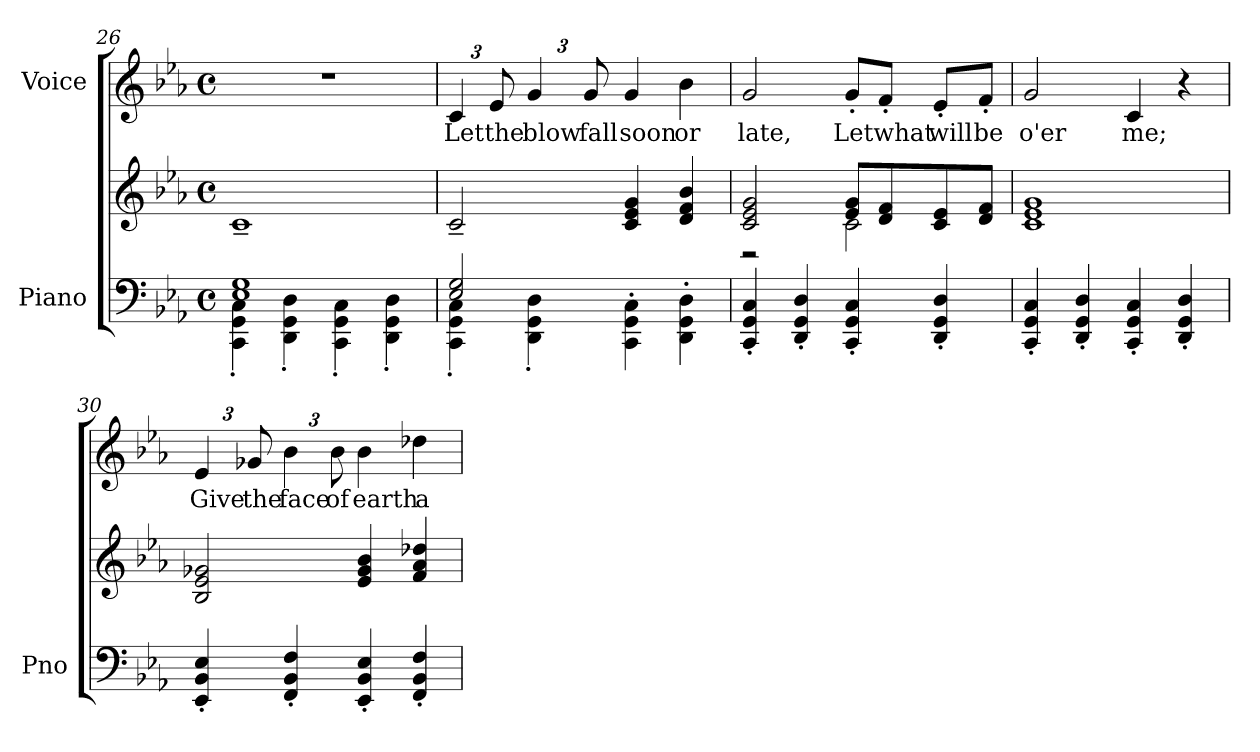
**kern	**kern	**kern	**text
*part2	*part2	*part1	*part1
*staff3	*staff2	*staff1	*staff1
*I"Piano	*	*I"Voice	*
*I'Pno	*	*	*
*clefF4	*clefG2	*clefG2	*
*k[b-e-a-]	*k[b-e-a-]	*k[b-e-a-]	*
*M4/4	*M4/4	*M4/4	*
*met(c)	*met(c)	*met(c)	*
=26	=26	=26	=26
*^	*	*	*
1E- 1G	4CC\' 4GG\' 4C\'	1c:~	1r	.
.	4DD\' 4GG\' 4D\'	.	.	.
.	4CC\' 4GG\' 4C\'	.	.	.
.	4DD\' 4GG\' 4D\'	.	.	.
=27	=27	=27	=27	=27
*	*	*	*Xbrackettup	*
!	!	!	!	!LO:LY:b
2E-/ 2G/	4CC\' 4GG\' 4C\'	2c~/	6c/	Let
!	!	!	!	!LO:LY:b
.	.	.	12e-/	the
!	!	!	!	!LO:LY:b
.	4DD\' 4GG\' 4D\'	.	6g/	blow
!	!	!	!	!LO:LY:b
.	.	.	12g/	fall
!	!	!	!	!LO:LY:b
2ryy	4CC\' 4GG\' 4C\'	4c/ 4e-/ 4g/	4g/	soon
!	!	!	!	!LO:LY:b
.	4DD\' 4GG\' 4D\'	4d/ 4f/ 4b-/	4b-\	or
!!LO:PB:g=z
=28	=28	=28	=28	=28
*	*	*^	*	*
!	!	!	!	!	!LO:LY:b
*v	*v	*	*	*	*
4CC/' 4GG/' 4C/'	2c/ 2e-/ 2g/	2r	2g/	late,
4DD/' 4GG/' 4D/'	.	.	.	.
!	!	!	!	!LO:LY:b
4CC/' 4GG/' 4C/'	8e-/ 8g/L	2c\	8g'/L	Let
!	!	!	!	!LO:LY:b
.	8d/ 8f/	.	8f'/J	what
!	!	!	!	!LO:LY:b
4DD/' 4GG/' 4D/'	8c/ 8e-/	.	8e-'/L	will
!	!	!	!	!LO:LY:b
.	8d/ 8f/J	.	8f'/J	be
*	*v	*v	*	*
=29	=29	=29	=29
!	!	!	!LO:LY:b
4CC/' 4GG/' 4C/'	1c 1e- 1g	2g/	o'er
4DD/' 4GG/' 4D/'	.	.	.
!	!	!	!LO:LY:b
4CC/' 4GG/' 4C/'	.	4c/	me;
4DD/' 4GG/' 4D/'	.	4r	.
=30	=30	=30	=30
!	!	!	!LO:LY:b
4EE-/' 4BB-/' 4E-/'	2B-/ 2e-/ 2g-X/	6e-/	Give
!	!	!	!LO:LY:b
.	.	12g-X/	the
!	!	!	!LO:LY:b
4FF/' 4BB-/' 4F/'	.	6b-\	face
!	!	!	!LO:LY:b
.	.	12b-\	of
!	!	!	!LO:LY:b
4EE-/' 4BB-/' 4E-/'	4e-/ 4g-/ 4b-/	4b-\	earth
!	!	!	!LO:LY:b
4FF/' 4BB-/' 4F/'	4f/ 4a-/ 4dd-X/	4dd-X\	a-
=	=	=	=
*-	*-	*-	*-
